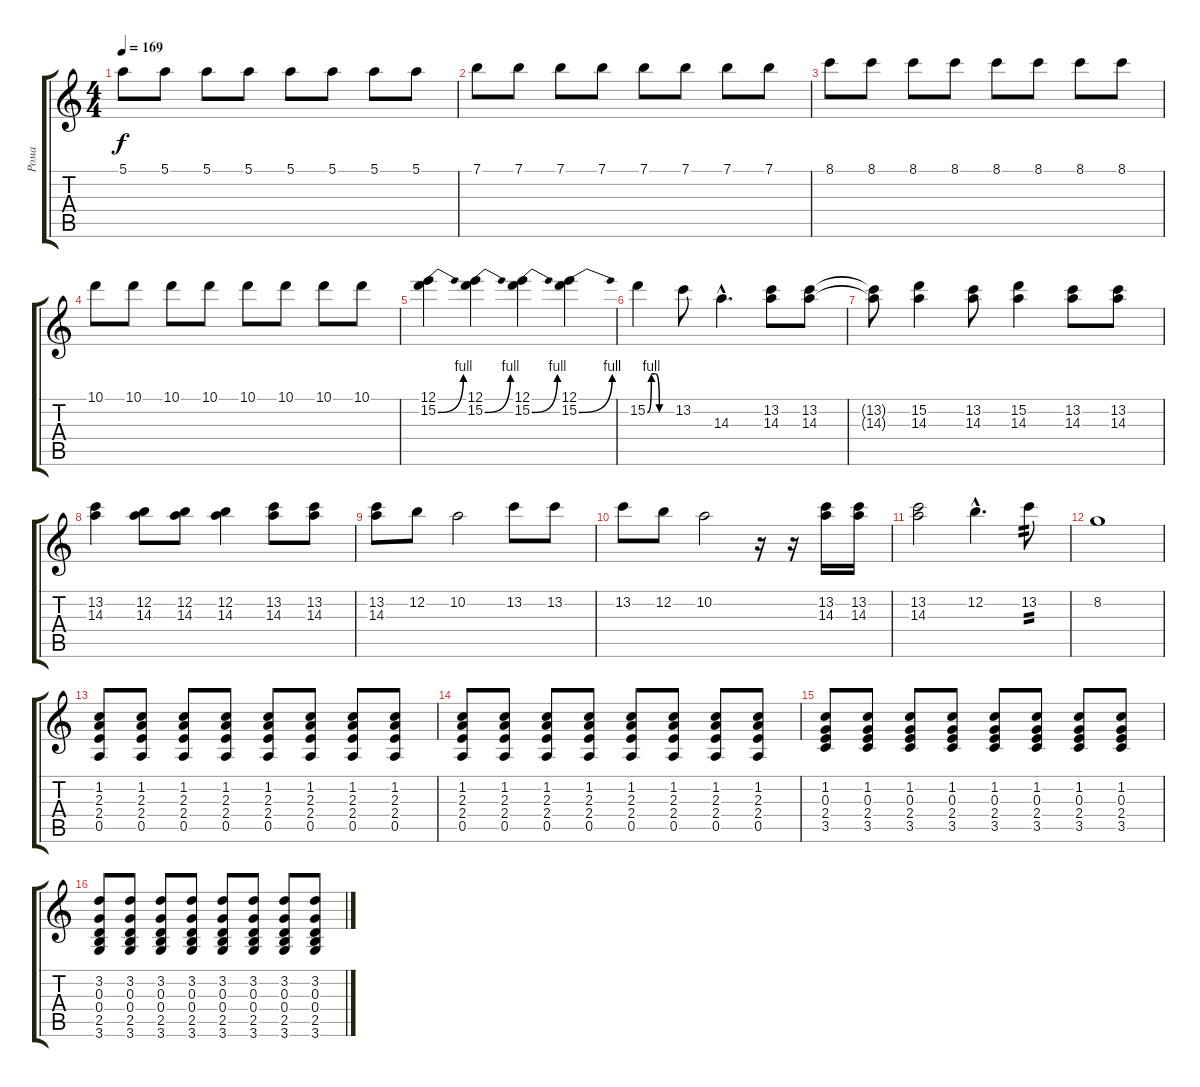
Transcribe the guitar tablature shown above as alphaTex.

\track ("Рома" "Рома") {instrument distortionguitar}
\staff {score tabs}
\tuning (E4 B3 G3 D3 A2 E2) {hide}
\ts (4 4)
\tempo 169
\clef g2
\ks c
5.1.8{dy f} 5.1.8 5.1.8 5.1.8 5.1.8 5.1.8 5.1.8 5.1.8 |
7.1.8 7.1.8 7.1.8 7.1.8 7.1.8 7.1.8 7.1.8 7.1.8 |
8.1.8 8.1.8 8.1.8 8.1.8 8.1.8 8.1.8 8.1.8 8.1.8 |
10.1.8 10.1.8 10.1.8 10.1.8 10.1.8 10.1.8 10.1.8 10.1.8 |
(12.1 15.2{be (bend 0 0 60 4)}).4 (12.1 15.2{be (bend 0 0 60 4)}).4 (12.1 15.2{be (bend 0 0 60 4)}).4 (12.1 15.2{be (bend 0 0 60 4)}).4 |
15.2{be (custom 0 0 10 4 20 4 30 0 60 0)}.4 13.2.8 14.3{hac}.4{d} (13.2 14.3).8 (13.2 14.3).8 |
(13.2{t} 14.3{t}).8 (15.2 14.3).4 (13.2 14.3).8 (15.2 14.3).4 (13.2 14.3).8 (13.2 14.3).8 |
(13.2 14.3).4 (12.2 14.3).8 (12.2 14.3).8 (12.2 14.3).4 (13.2 14.3).8 (13.2 14.3).8 |
(13.2 14.3).8 12.2.8 10.2.2 13.2.8 13.2.8 |
13.2.8 12.2.8 10.2.2 r.16 r.16 (13.2 14.3).16 (13.2 14.3).16 |
(13.2 14.3).2 12.2{hac}.4{d} 13.2.8{tp 2} |
8.2.1 |
(1.2 2.3 2.4 0.5).8 (1.2 2.3 2.4 0.5).8 (1.2 2.3 2.4 0.5).8 (1.2 2.3 2.4 0.5).8 (1.2 2.3 2.4 0.5).8 (1.2 2.3 2.4 0.5).8 (1.2 2.3 2.4 0.5).8 (1.2 2.3 2.4 0.5).8 |
(1.2 2.3 2.4 0.5).8 (1.2 2.3 2.4 0.5).8 (1.2 2.3 2.4 0.5).8 (1.2 2.3 2.4 0.5).8 (1.2 2.3 2.4 0.5).8 (1.2 2.3 2.4 0.5).8 (1.2 2.3 2.4 0.5).8 (1.2 2.3 2.4 0.5).8 |
(1.2 0.3 2.4 3.5).8 (1.2 0.3 2.4 3.5).8 (1.2 0.3 2.4 3.5).8 (1.2 0.3 2.4 3.5).8 (1.2 0.3 2.4 3.5).8 (1.2 0.3 2.4 3.5).8 (1.2 0.3 2.4 3.5).8 (1.2 0.3 2.4 3.5).8 |
(3.2 0.3 0.4 2.5 3.6).8 (3.2 0.3 0.4 2.5 3.6).8 (3.2 0.3 0.4 2.5 3.6).8 (3.2 0.3 0.4 2.5 3.6).8 (3.2 0.3 0.4 2.5 3.6).8 (3.2 0.3 0.4 2.5 3.6).8 (3.2 0.3 0.4 2.5 3.6).8 (3.2 0.3 0.4 2.5 3.6).8
